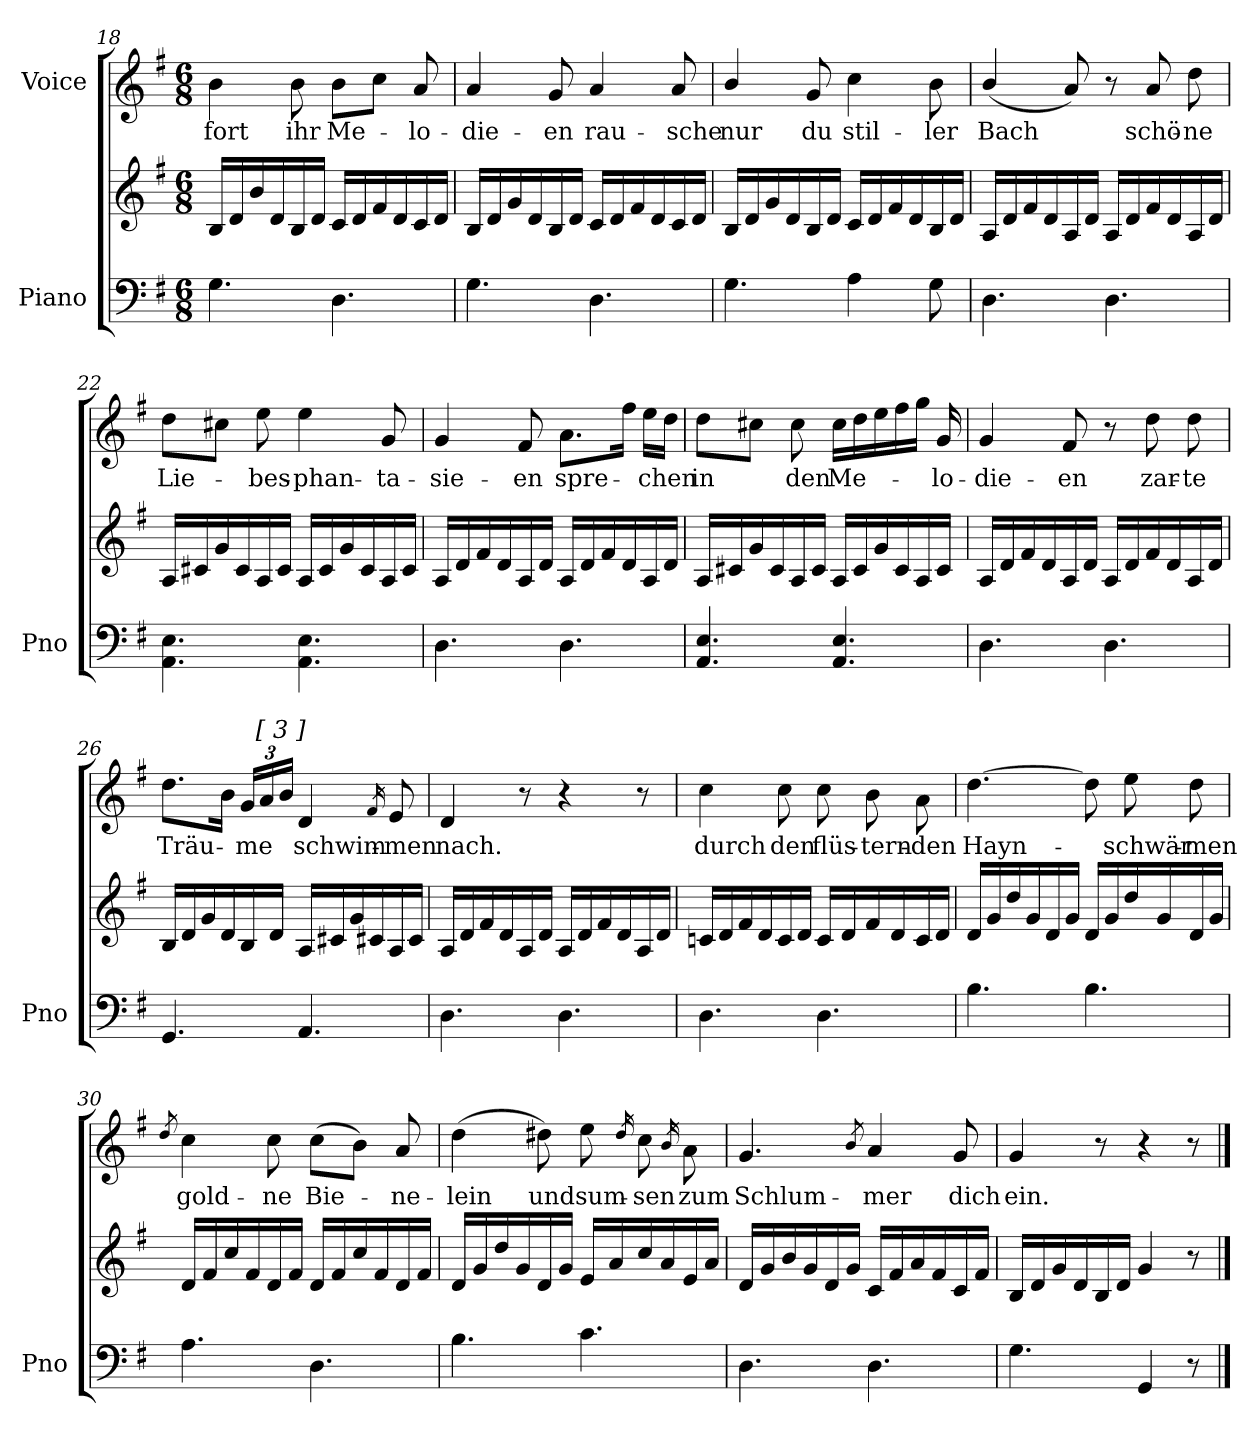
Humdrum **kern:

**kern	**kern	**kern	**text
*part2	*part2	*part1	*part1
*staff3	*staff2	*staff1	*staff1
*I"Piano	*	*I"Voice	*
*I'Pno	*	*	*
!!LO:PB:g=z
*clefF4	*clefG2	*clefG2	*
*k[f#]	*k[f#]	*k[f#]	*
*M6/8	*M6/8	*M6/8	*
=18	=18	=18	=18
!	!	!	!LO:LY:b
4.G\	16B/LL	4b\	fort
.	16d/	.	.
.	16b/	.	.
.	16d/	.	.
!	!	!	!LO:LY:b
.	16B/	8b\	ihr
.	16d/JJ	.	.
!	!	!	!LO:LY:b
4.D\	16c/LL	8b\L	Me-
.	16d/	.	.
.	16f#/	8cc\J	.
.	16d/	.	.
!	!	!	!LO:LY:b
.	16c/	8a/	-lo-
.	16d/JJ	.	.
=19	=19	=19	=19
!	!	!	!LO:LY:b
4.G\	16B/LL	4a/	-die-
.	16d/	.	.
.	16g/	.	.
.	16d/	.	.
!	!	!	!LO:LY:b
.	16B/	8g/	-en
.	16d/JJ	.	.
!	!	!	!LO:LY:b
4.D\	16c/LL	4a/	rau-
.	16d/	.	.
.	16f#/	.	.
.	16d/	.	.
!	!	!	!LO:LY:b
.	16c/	8a/	-sche
.	16d/JJ	.	.
=20	=20	=20	=20
!	!	!	!LO:LY:b
4.G\	16B/LL	4b/	nur
.	16d/	.	.
.	16g/	.	.
.	16d/	.	.
!	!	!	!LO:LY:b
.	16B/	8g/	du
.	16d/JJ	.	.
!	!	!	!LO:LY:b
4A\	16c/LL	4cc\	stil-
.	16d/	.	.
.	16f#/	.	.
.	16d/	.	.
!	!	!	!LO:LY:b
8G\	16B/	8b\	-ler
.	16d/JJ	.	.
=21	=21	=21	=21
!	!	!	!LO:LY:b
4.D\	16A/LL	(4b/	Bach
.	16d/	.	.
.	16f#/	.	.
.	16d/	.	.
.	16A/	8a/)	.
.	16d/JJ	.	.
4.D\	16A/LL	8r	.
.	16d/	.	.
!	!	!	!LO:LY:b
.	16f#/	8a/	schö-
.	16d/	.	.
!	!	!	!LO:LY:b
.	16A/	8dd\	-ne
.	16d/JJ	.	.
!!LO:LB:g=z
=22	=22	=22	=22
!	!	!	!LO:LY:b
4.AA\ 4.E\	16A/LL	8dd\L	Lie-
.	16c#X/	.	.
.	16g/	8cc#X\J	.
.	16c#/	.	.
!	!	!	!LO:LY:b
.	16A/	8ee\	-bes-
.	16c#/JJ	.	.
!	!	!	!LO:LY:b
4.AA\ 4.E\	16A/LL	4ee\	-phan-
.	16c#/	.	.
.	16g/	.	.
.	16c#/	.	.
!	!	!	!LO:LY:b
.	16A/	8g/	-ta-
.	16c#/JJ	.	.
=23	=23	=23	=23
!	!	!	!LO:LY:b
4.D\	16A/LL	4g/	-sie-
.	16d/	.	.
.	16f#/	.	.
.	16d/	.	.
!	!	!	!LO:LY:b
.	16A/	8f#/	-en
.	16d/JJ	.	.
!	!	!	!LO:LY:b
4.D\	16A/LL	8.a\L	spre-
.	16d/	.	.
.	16f#/	.	.
.	16d/	16ff#\Jk	.
!	!	!	!LO:LY:b
.	16A/	16ee\LL	-chen
.	16d/JJ	16dd\JJ	.
=24	=24	=24	=24
!	!	!	!LO:LY:b
4.AA/ 4.E/	16A/LL	8dd\L	in
.	16c#X/	.	.
.	16g/	8cc#X\J	.
.	16c#/	.	.
!	!	!	!LO:LY:b
.	16A/	8cc#\	den
.	16c#/JJ	.	.
!	!	!	!LO:LY:b
4.AA/ 4.E/	16A/LL	16cc#\LL	Me-
.	16c#/	16dd\	.
.	16g/	16ee\	.
.	16c#/	16ff#\	.
.	16A/	16gg\JJ	.
!	!	!	!LO:LY:b
.	16c#/JJ	16g/	-lo-
=25	=25	=25	=25
!	!	!	!LO:LY:b
4.D\	16A/LL	4g/	-die-
.	16d/	.	.
.	16f#/	.	.
.	16d/	.	.
!	!	!	!LO:LY:b
.	16A/	8f#/	-en
.	16d/JJ	.	.
4.D\	16A/LL	8r	.
.	16d/	.	.
!	!	!	!LO:LY:b
.	16f#/	8dd\	zar-
.	16d/	.	.
!	!	!	!LO:LY:b
.	16A/	8dd\	-te
.	16d/JJ	.	.
!!LO:LB:g=z
=26	=26	=26	=26
!	!	!	!LO:LY:b
4.GG/	16B/LL	8.dd\L	Träu-
.	16d/	.	.
.	16g/	.	.
.	16d/	16b\Jk	.
!	!	!	!LO:LY:b
.	16B/	24g/LL	-me
!	!	!LO:TX:a:t=[  3  ]	!
.	.	24a/	.
.	16d/JJ	.	.
.	.	24b/JJ	.
!	!	!	!LO:LY:b
4.AA/	16A/LL	4d/	schwim-
.	16c#X/	.	.
.	16g/	.	.
.	16c#X/	.	.
.	.	16qf#/	.
!	!	!	!LO:LY:b
.	16A/	8e/	men
.	16c#/JJ	.	.
=27	=27	=27	=27
!	!	!	!LO:LY:b
4.D\	16A/LL	4d/	nach.
.	16d/	.	.
.	16f#/	.	.
.	16d/	.	.
.	16A/	8r	.
.	16d/JJ	.	.
4.D\	16A/LL	4r	.
.	16d/	.	.
.	16f#/	.	.
.	16d/	.	.
.	16A/	8r	.
.	16d/JJ	.	.
=28	=28	=28	=28
!	!	!	!LO:LY:b
4.D\	16cn/LL	4cc\	durch
.	16d/	.	.
.	16f#/	.	.
.	16d/	.	.
!	!	!	!LO:LY:b
.	16c/	8cc\	den
.	16d/JJ	.	.
!	!	!	!LO:LY:b
4.D\	16c/LL	8cc\	flüs-
.	16d/	.	.
!	!	!	!LO:LY:b
.	16f#/	8b\	-tern-
.	16d/	.	.
!	!	!	!LO:LY:b
.	16c/	8a\	-den
.	16d/JJ	.	.
=29	=29	=29	=29
!	!	!	!LO:LY:b
4.B\	16d/LL	[4.dd\	Hayn-
.	16g/	.	.
.	16dd/	.	.
.	16g/	.	.
.	16d/	.	.
.	16g/JJ	.	.
4.B\	16d/LL	8dd\]	.
.	16g/	.	.
!	!	!	!LO:LY:b
.	16dd/	8ee\	-schwär-
.	16g/	.	.
!	!	!	!LO:LY:b
.	16d/	8dd\	-men
.	16g/JJ	.	.
!!LO:LB:g=z
=30	=30	=30	=30
.	.	8qdd/	.
!	!	!	!LO:LY:b
4.A\	16d/LL	4cc\	gold-
.	16f#/	.	.
.	16cc/	.	.
.	16f#/	.	.
!	!	!	!LO:LY:b
.	16d/	8cc\	-ne
.	16f#/JJ	.	.
!	!	!	!LO:LY:b
4.D\	16d/LL	(8cc\L	Bie-
.	16f#/	.	.
.	16cc/	8b\J)	.
.	16f#/	.	.
!	!	!	!LO:LY:b
.	16d/	8a/	-ne-
.	16f#/JJ	.	.
=31	=31	=31	=31
!	!	!	!LO:LY:b
4.B\	16d/LL	(4dd\	-lein
.	16g/	.	.
.	16dd/	.	.
.	16g/	.	.
!	!	!	!LO:LY:b
.	16d/	8dd#X\)	und
.	16g/JJ	.	.
!	!	!	!LO:LY:b
4.c\	16e/LL	8ee\	sum-
.	16a/	.	.
.	.	16qdd#/	.
!	!	!	!LO:LY:b
.	16cc/	8cc\	-sen
.	16a/	.	.
.	.	16qb/	.
!	!	!	!LO:LY:b
.	16e/	8a\	zum
.	16a/JJ	.	.
=32	=32	=32	=32
!	!	!	!LO:LY:b
4.D\	16d/LL	4.g/	Schlum-
.	16g/	.	.
.	16b/	.	.
.	16g/	.	.
.	16d/	.	.
.	16g/JJ	.	.
.	.	8qb/	.
!	!	!	!LO:LY:b
4.D\	16c/LL	4a/	-mer
.	16f#/	.	.
.	16a/	.	.
.	16f#/	.	.
!	!	!	!LO:LY:b
.	16c/	8g/	dich
.	16f#/JJ	.	.
=33	=33	=33	=33
!	!	!	!LO:LY:b
4.G\	16B/LL	4g/	ein.
.	16d/	.	.
.	16g/	.	.
.	16d/	.	.
.	16B/	8r	.
.	16d/JJ	.	.
4GG/	4g/	4r	.
8r	8r	8r	.
==	==	==	==
*-	*-	*-	*-
